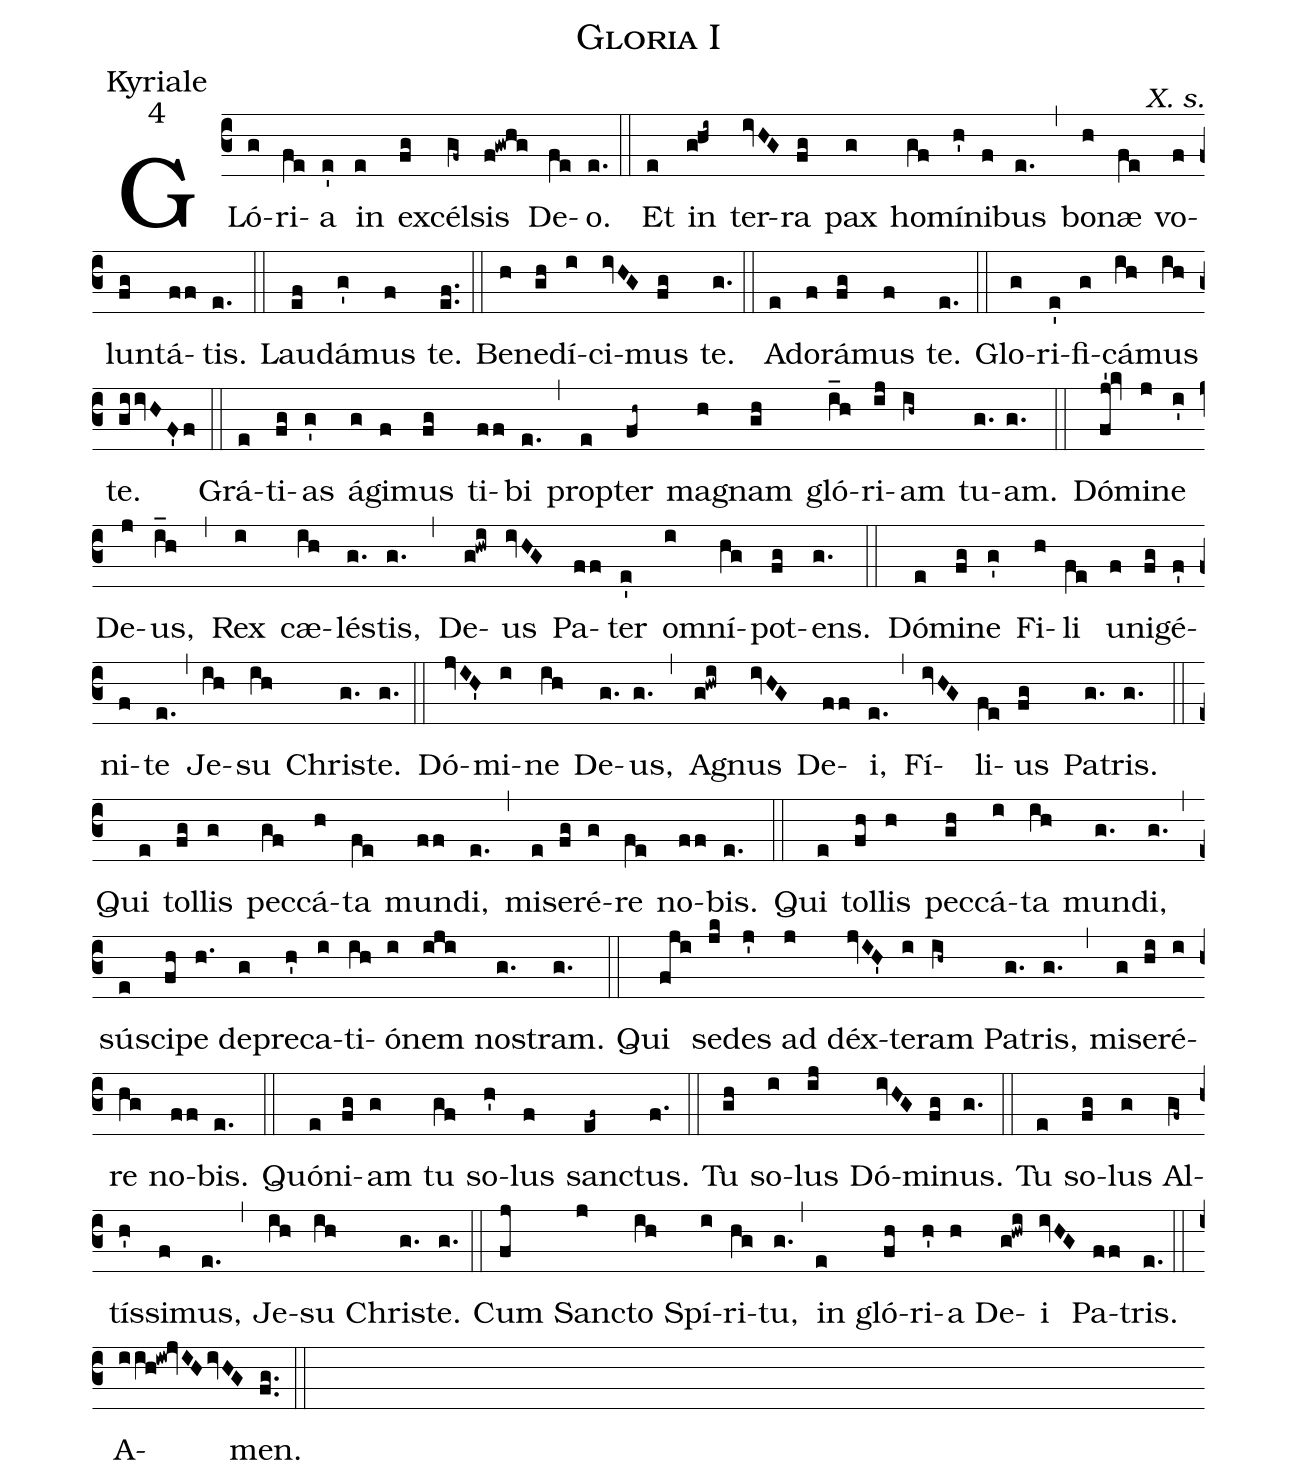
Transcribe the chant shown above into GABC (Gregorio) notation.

name:Gloria I;
office-part:Kyriale;
mode:4;
commentary:X. s.;
%%
(c3) GLó(g)ri(fe)a(e') in(e) ex(fg)cél(gf~)sis(f!gwhg) De(fe)o.(e.) (::)
Et(e) in(g!hi~) ter(ivHG)ra(fg) pax(g) ho(gf)mí(h')ni(f)bus(e.) (,) bo(h)næ(fe) vo(f)lun(fg)tá(ff)tis.(e.) (::)
Lau(ef)dá(g')mus(f) te.(ef..) (::)
Be(h)ne(gh)dí(i)ci(ivHG)mus(fg) te.(g.) (::)
Ad(e)o(f)rá(fg)mus(f) te.(e.) (::)
Glo(g)ri(e')fi(g)cá(ih)mus(ih) te.(giivHF'f) (::)
Grá(e)ti(fg)as(g') á(g)gi(f)mus(fg) ti(ff)bi(e.) (,) prop(e)ter(fh~) ma(h)gnam(gh) gló(i_h)ri(ij)am(ih~) tu(g.)am.(g.) (::)
Dó(fj'!kv)mi(j)ne(i') De(j)us,(i_h) (,) Rex(i) cæ(ih)lés(g.)tis,(g.) (,) De(g!hwi)us(ivHG) Pa(ff)ter(e') om(i)ní(hg)pot(fg)ens.(g.) (::)
Dó(e)mi(fg)ne(g') Fi(h)li(fe) u(f)ni(fg)gé(f')ni(f)te(e.) (,) Je(ih)su(ih) Chris(g.)te.(g.) (::)
Dó(jvIH')mi(i)ne(ih) De(g.)us,(g.) (,) A(g!hwi)gnus(ivHG) De(ff)i,(e.) (,) Fí(ivHG)li(fe)us(fg) Pa(g.)tris.(g.) (::)
Qui(e) tol(fg)lis(g) pec(gf)cá(h)ta(fe) mun(ff)di,(e.) (,) mi(e)se(fg)ré(g)re(fe) no(ff)bis.(e.) (::)
Qui(e) tol(fh)lis(h) pec(gh)cá(i)ta(ih) mun(g.)di,(g.) (,) sú(e)sci(fh)pe(h.) de(g)pre(h')ca(i)ti(ih)ó(i)nem(iji) nos(g.)tram.(g.) (::)
Qui(fji) se(jk)des(j') ad(j) déx(jvIH')te(i)ram(ih~) Pa(g.)tris,(g.) (,) mi(g)se(hi)ré(i)re(hg) no(ff)bis.(e.) (::)
Quón(e)i(fg)am(g) tu(gf) so(h')lus(f) sanc(ef~)tus.(f.) (::)
Tu(gh) so(i)lus(ij) Dó(ivHG)mi(fg)nus.(g.) (::)
Tu(e) so(fg)lus(g) Al(gf~)tís(h')si(f)mus,(e.) (,) Je(ih)su(ih) Chris(g.)te.(g.) (::)
Cum(fj) Sanc(j)to(ih) Spí(i)ri(hg)tu,(g.) (,) in(e) gló(fh)ri(h')a(h) De(g!hwi)i(ivHG) Pa(ff)tris.(e.) (::)
A(iih!iw!jvIHivHG)men.(fg..) (::)
